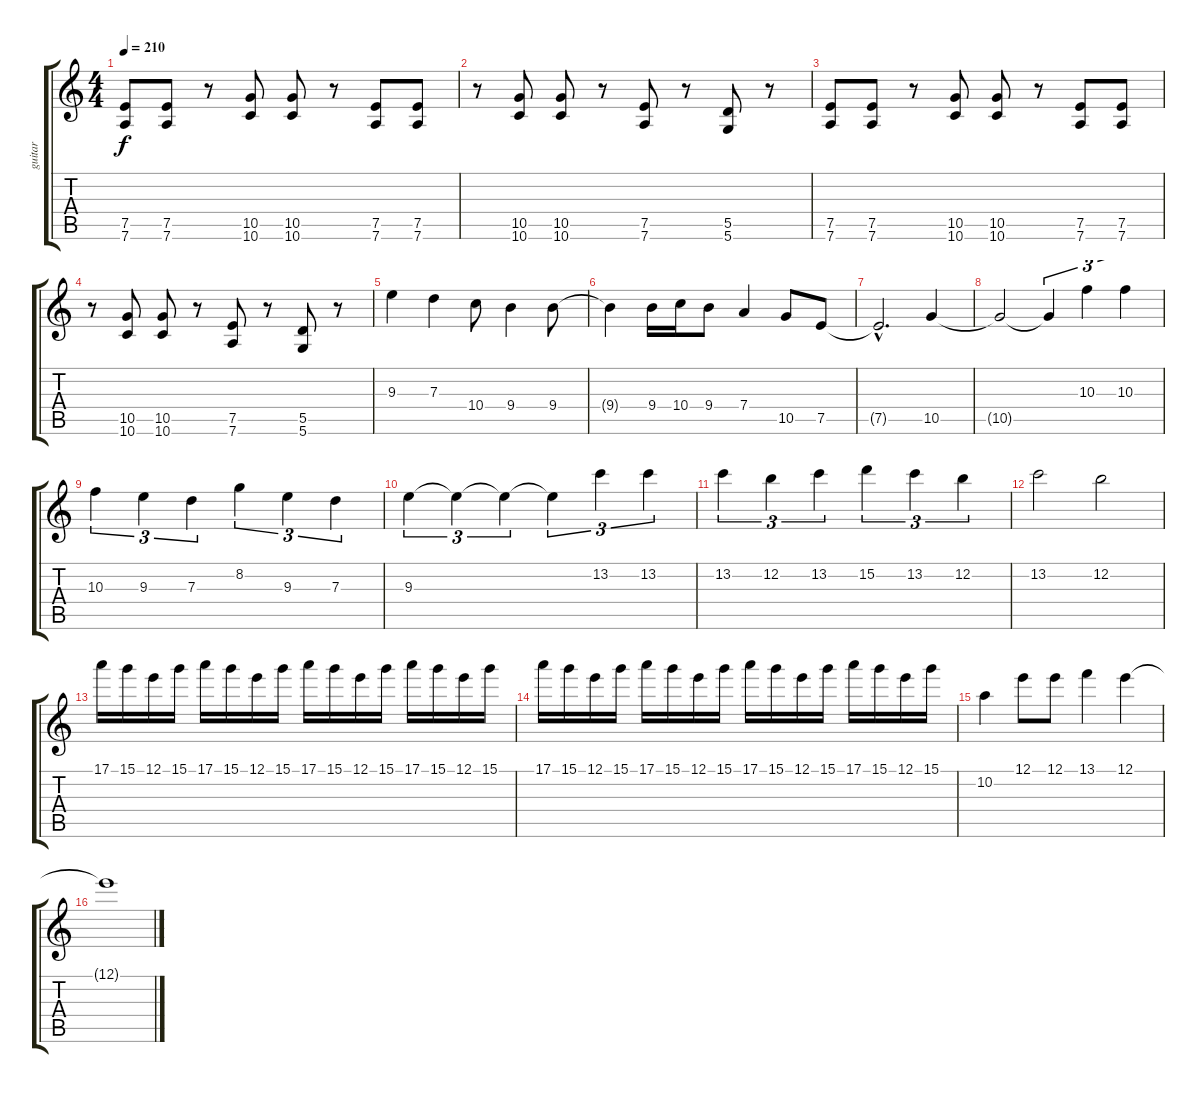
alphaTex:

\track ("guitar" "guitar") {instrument overdrivenguitar}
\staff {score tabs}
\tuning (E4 B3 G3 D3 A2 D2) {hide}
\ts (4 4)
\tempo 210
\clef g2
\ks c
(7.5 7.6).8{dy f} (7.5 7.6).8 r.8 (10.5 10.6).8 (10.5 10.6).8 r.8 (7.5 7.6).8 (7.5 7.6).8 |
r.8 (10.5 10.6).8 (10.5 10.6).8 r.8 (7.5 7.6).8 r.8 (5.5 5.6).8 r.8 |
(7.5 7.6).8 (7.5 7.6).8 r.8 (10.5 10.6).8 (10.5 10.6).8 r.8 (7.5 7.6).8 (7.5 7.6).8 |
r.8 (10.5 10.6).8 (10.5 10.6).8 r.8 (7.5 7.6).8 r.8 (5.5 5.6).8 r.8 |
9.3.4{volume 16} 7.3.4 10.4.8 9.4.4 9.4.8 |
9.4{t}.4 9.4.16 10.4.16 9.4.8 7.4.4 10.5.8 7.5.8 |
7.5{hac t}.2{d} 10.5.4 |
10.5{t}.2 10.5{t}.4{tu (3 2)} 10.3.4{tu (3 2)} 10.3.4{tu (3 2)} |
10.3.4{tu (3 2)} 9.3.4{tu (3 2)} 7.3.4{tu (3 2)} 8.2.4{tu (3 2)} 9.3.4{tu (3 2)} 7.3.4{tu (3 2)} |
9.3.4{tu (3 2)} 9.3{t}.4{tu (3 2)} 9.3{t}.4{tu (3 2)} 9.3{t}.4{tu (3 2)} 13.2.4{tu (3 2)} 13.2.4{tu (3 2)} |
13.2.4{tu (3 2)} 12.2.4{tu (3 2)} 13.2.4{tu (3 2)} 15.2.4{tu (3 2)} 13.2.4{tu (3 2)} 12.2.4{tu (3 2)} |
13.2.2 12.2.2 |
17.1.16 15.1.16 12.1.16 15.1.16 17.1.16 15.1.16 12.1.16 15.1.16 17.1.16 15.1.16 12.1.16 15.1.16 17.1.16 15.1.16 12.1.16 15.1.16 |
17.1.16 15.1.16 12.1.16 15.1.16 17.1.16 15.1.16 12.1.16 15.1.16 17.1.16 15.1.16 12.1.16 15.1.16 17.1.16 15.1.16 12.1.16 15.1.16 |
10.2.4 12.1.8 12.1.8 13.1.4 12.1.4 |
12.1{t}.1
